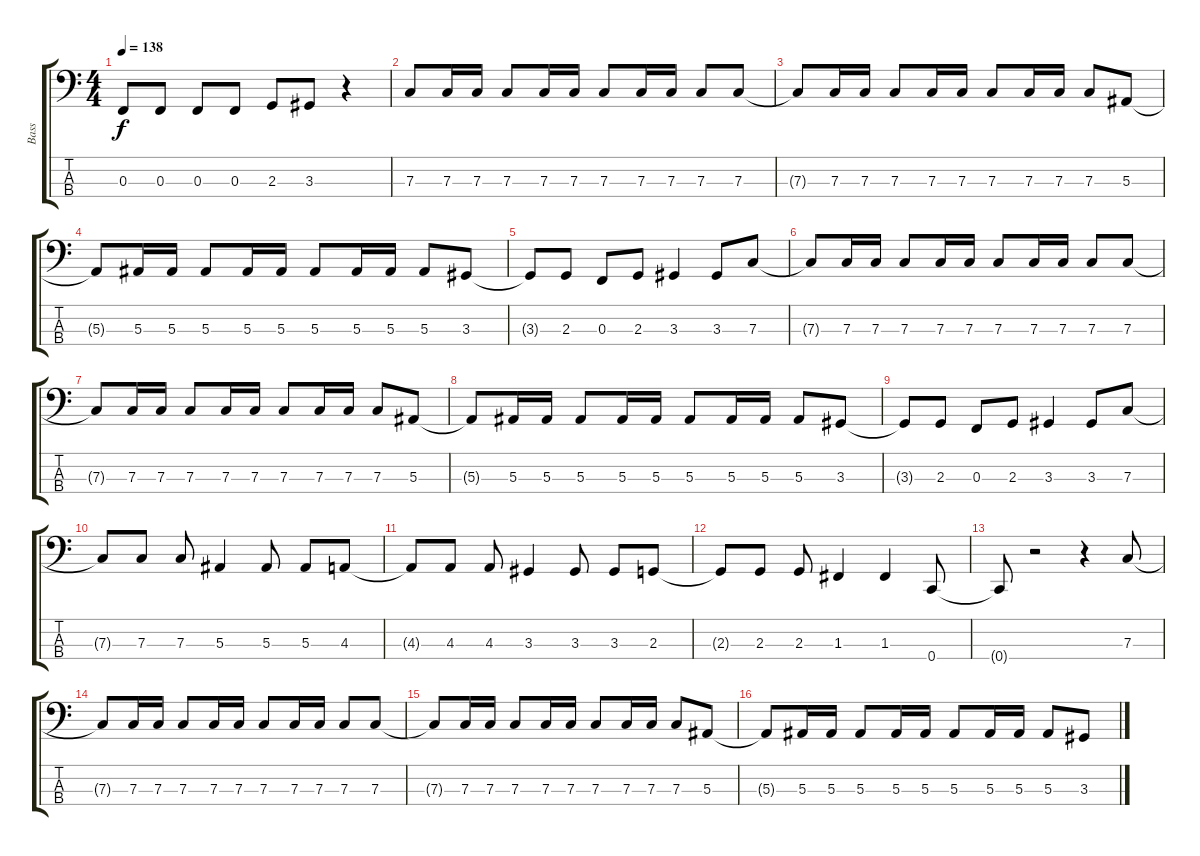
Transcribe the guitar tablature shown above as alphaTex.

\track ("Bass" "Bass") {instrument electricbassfinger}
\staff {score tabs}
\tuning (Eb2 Bb1 F1 C1) {hide}
\ts (4 4)
\tempo 138
\clef f4
\ks c
0.3.8{dy f} 0.3.8 0.3.8 0.3.8 2.3.8 3.3.8 r.4 |
7.3.8 7.3.16 7.3.16 7.3.8 7.3.16 7.3.16 7.3.8 7.3.16 7.3.16 7.3.8 7.3.8 |
7.3{t}.8 7.3.16 7.3.16 7.3.8 7.3.16 7.3.16 7.3.8 7.3.16 7.3.16 7.3.8 5.3.8 |
5.3{t}.8 5.3.16 5.3.16 5.3.8 5.3.16 5.3.16 5.3.8 5.3.16 5.3.16 5.3.8 3.3.8 |
3.3{t}.8 2.3.8 0.3.8 2.3.8 3.3.4 3.3.8 7.3.8 |
7.3{t}.8 7.3.16 7.3.16 7.3.8 7.3.16 7.3.16 7.3.8 7.3.16 7.3.16 7.3.8 7.3.8 |
7.3{t}.8 7.3.16 7.3.16 7.3.8 7.3.16 7.3.16 7.3.8 7.3.16 7.3.16 7.3.8 5.3.8 |
5.3{t}.8 5.3.16 5.3.16 5.3.8 5.3.16 5.3.16 5.3.8 5.3.16 5.3.16 5.3.8 3.3.8 |
3.3{t}.8 2.3.8 0.3.8 2.3.8 3.3.4 3.3.8 7.3.8 |
7.3{t}.8 7.3.8 7.3.8 5.3.4 5.3.8 5.3.8 4.3.8 |
4.3{t}.8 4.3.8 4.3.8 3.3.4 3.3.8 3.3.8 2.3.8 |
2.3{t}.8 2.3.8 2.3.8 1.3.4 1.3.4 0.4.8 |
0.4{t}.8 r.2 r.4 7.3.8 |
7.3{t}.8 7.3.16 7.3.16 7.3.8 7.3.16 7.3.16 7.3.8 7.3.16 7.3.16 7.3.8 7.3.8 |
7.3{t}.8 7.3.16 7.3.16 7.3.8 7.3.16 7.3.16 7.3.8 7.3.16 7.3.16 7.3.8 5.3.8 |
5.3{t}.8 5.3.16 5.3.16 5.3.8 5.3.16 5.3.16 5.3.8 5.3.16 5.3.16 5.3.8 3.3.8
